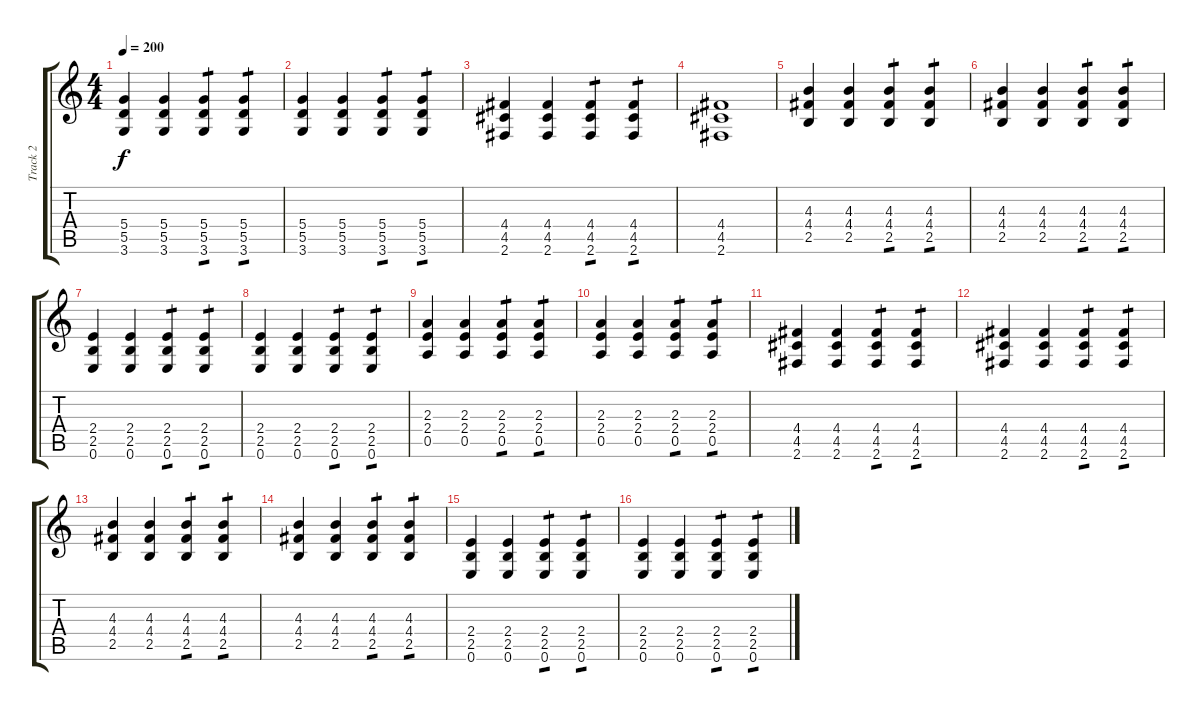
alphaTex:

\track ("Track 2" "Track 2") {instrument distortionguitar}
\staff {score tabs}
\tuning (E4 B3 G3 D3 A2 E2) {hide}
\ts (4 4)
\tempo 200
\clef g2
\ks c
(5.4 5.5 3.6).4{dy f} (5.4 5.5 3.6).4 (5.4 5.5 3.6).4{tp 1} (5.4 5.5 3.6).4{tp 1} |
(5.4 5.5 3.6).4 (5.4 5.5 3.6).4 (5.4 5.5 3.6).4{tp 1} (5.4 5.5 3.6).4{tp 1} |
(4.4 4.5 2.6).4 (4.4 4.5 2.6).4 (4.4 4.5 2.6).4{tp 1} (4.4 4.5 2.6).4{tp 1} |
(4.4 4.5 2.6).1 |
(4.3 4.4 2.5).4 (4.3 4.4 2.5).4 (4.3 4.4 2.5).4{tp 1} (4.3 4.4 2.5).4{tp 1} |
(4.3 4.4 2.5).4 (4.3 4.4 2.5).4 (4.3 4.4 2.5).4{tp 1} (4.3 4.4 2.5).4{tp 1} |
(2.4 2.5 0.6).4 (2.4 2.5 0.6).4 (2.4 2.5 0.6).4{tp 1} (2.4 2.5 0.6).4{tp 1} |
(2.4 2.5 0.6).4 (2.4 2.5 0.6).4 (2.4 2.5 0.6).4{tp 1} (2.4 2.5 0.6).4{tp 1} |
(2.3 2.4 0.5).4 (2.3 2.4 0.5).4 (2.3 2.4 0.5).4{tp 1} (2.3 2.4 0.5).4{tp 1} |
(2.3 2.4 0.5).4 (2.3 2.4 0.5).4 (2.3 2.4 0.5).4{tp 1} (2.3 2.4 0.5).4{tp 1} |
(4.4 4.5 2.6).4 (4.4 4.5 2.6).4 (4.4 4.5 2.6).4{tp 1} (4.4 4.5 2.6).4{tp 1} |
(4.4 4.5 2.6).4 (4.4 4.5 2.6).4 (4.4 4.5 2.6).4{tp 1} (4.4 4.5 2.6).4{tp 1} |
(4.3 4.4 2.5).4 (4.3 4.4 2.5).4 (4.3 4.4 2.5).4{tp 1} (4.3 4.4 2.5).4{tp 1} |
(4.3 4.4 2.5).4 (4.3 4.4 2.5).4 (4.3 4.4 2.5).4{tp 1} (4.3 4.4 2.5).4{tp 1} |
(2.4 2.5 0.6).4 (2.4 2.5 0.6).4 (2.4 2.5 0.6).4{tp 1} (2.4 2.5 0.6).4{tp 1} |
(2.4 2.5 0.6).4 (2.4 2.5 0.6).4 (2.4 2.5 0.6).4{tp 1} (2.4 2.5 0.6).4{tp 1}
